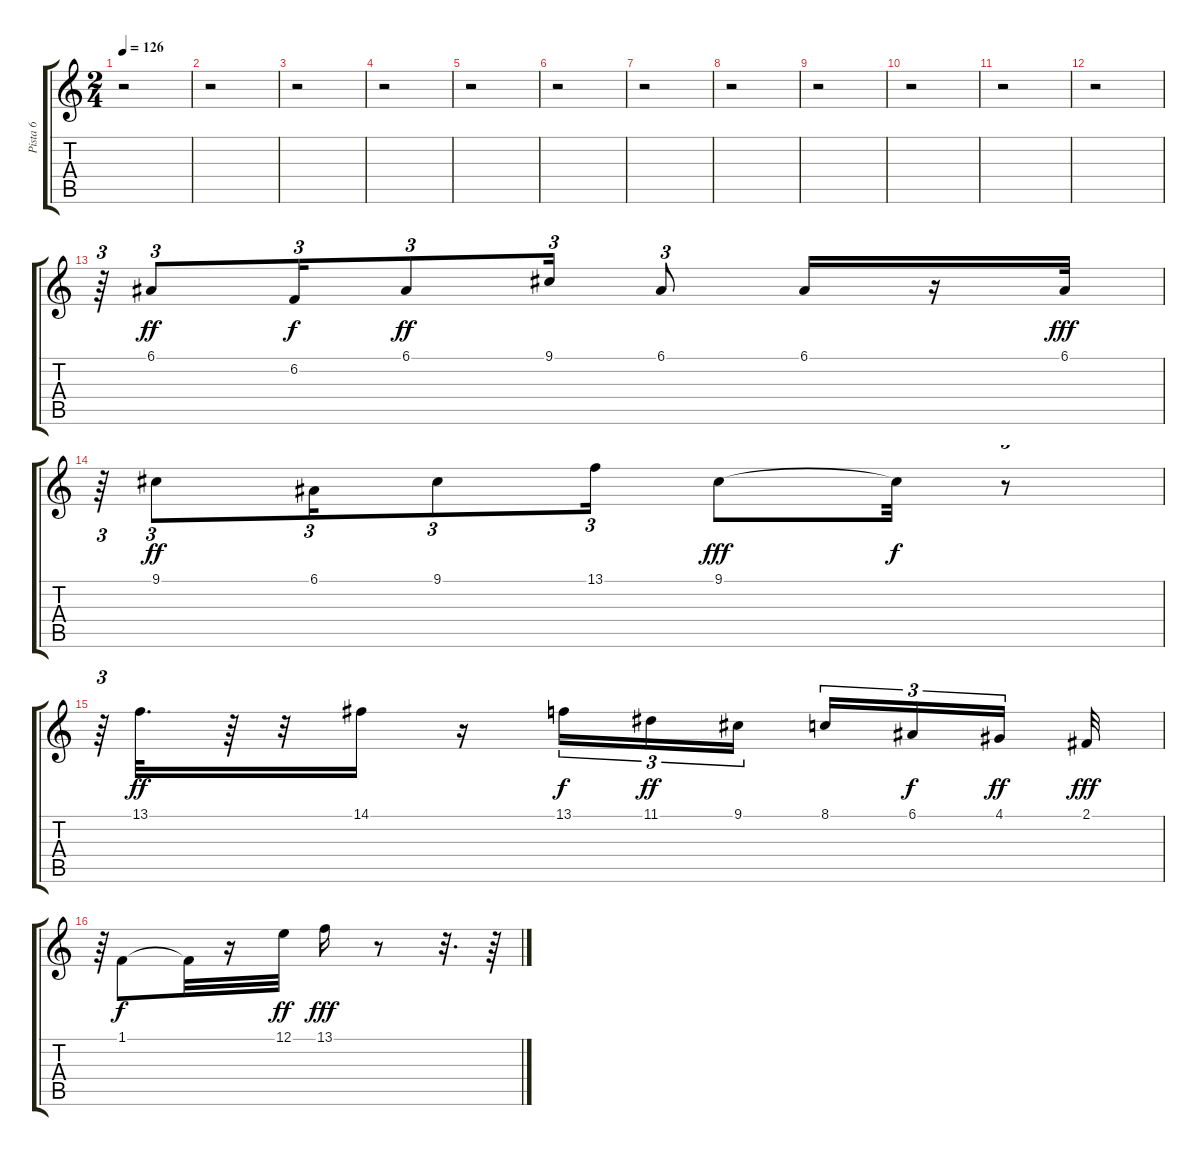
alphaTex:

\track ("Pista 6" "Pista 6") {instrument altosax}
\staff {score tabs}
\tuning (E4 B3 G3 D3 A2 E2) {hide}
\ts (2 4)
\tempo 126
\clef g2
\ks c
r.2{dy ff} |
r.2 |
r.2 |
r.2 |
r.2 |
r.2 |
r.2 |
r.2 |
r.2 |
r.2 |
r.2 |
r.2 |
r.64{tu (3 2)} 6.1.8{tu (3 2)} 6.2.16{tu (3 2) dy f} 6.1.8{tu (3 2) dy ff} 9.1.16{tu (3 2)} 6.1.8{tu (3 2)} 6.1.16 r.16 6.1.32{dy fff} |
r.64{tu (3 2)} 9.1.8{tu (3 2) dy ff} 6.1.16{tu (3 2)} 9.1.8{tu (3 2)} 13.1.16{tu (3 2)} 9.1.8{dy fff} 9.1{t}.32{dy f} r.8{tu (3 2)} |
r.64{tu (3 2)} 13.1.32{d dy ff} r.64 r.32 14.1.16 r.16 13.1.16{tu (3 2) dy f} 11.1.16{tu (3 2) dy ff} 9.1.16{tu (3 2) beam splitsecondary} 8.1.16{tu (3 2)} 6.1.16{tu (3 2) dy f} 4.1.16{tu (3 2) dy ff beam splitsecondary} 2.1.32{dy fff} |
r.64{tu (3 2)} 1.1.8{dy f} 1.1{t}.32 r.16 12.1.32{dy ff} 13.1.16{dy fff} r.8 r.32{d} r.64
